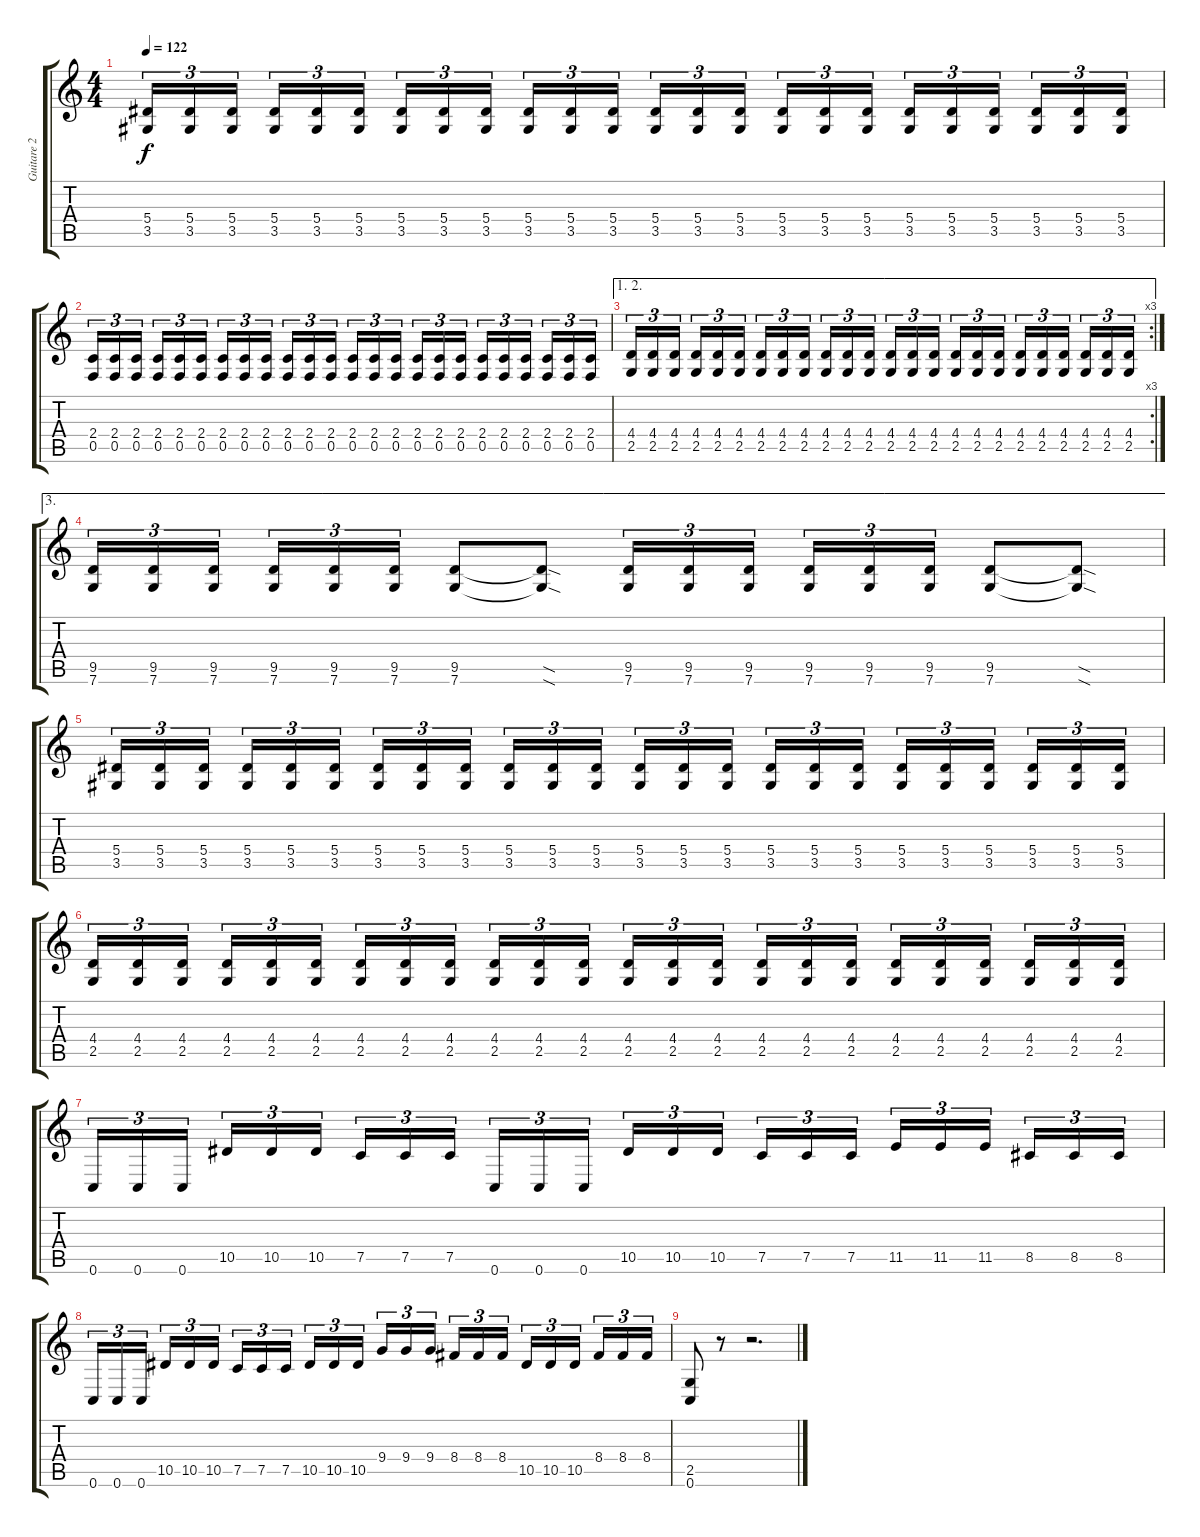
\track ("Guitare 2" "Guitare 2") {instrument distortionguitar}
\staff {score tabs}
\tuning (C4 G3 Eb3 Bb2 F2 C2) {hide}
\ts (4 4)
\tempo 122
\clef g2
\ks c
(5.4 3.5).16{tu (3 2) dy f} (5.4 3.5).16{tu (3 2)} (5.4 3.5).16{tu (3 2) beam splitsecondary} (5.4 3.5).16{tu (3 2)} (5.4 3.5).16{tu (3 2)} (5.4 3.5).16{tu (3 2)} (5.4 3.5).16{tu (3 2)} (5.4 3.5).16{tu (3 2)} (5.4 3.5).16{tu (3 2) beam splitsecondary} (5.4 3.5).16{tu (3 2)} (5.4 3.5).16{tu (3 2)} (5.4 3.5).16{tu (3 2)} (5.4 3.5).16{tu (3 2)} (5.4 3.5).16{tu (3 2)} (5.4 3.5).16{tu (3 2) beam splitsecondary} (5.4 3.5).16{tu (3 2)} (5.4 3.5).16{tu (3 2)} (5.4 3.5).16{tu (3 2)} (5.4 3.5).16{tu (3 2)} (5.4 3.5).16{tu (3 2)} (5.4 3.5).16{tu (3 2) beam splitsecondary} (5.4 3.5).16{tu (3 2)} (5.4 3.5).16{tu (3 2)} (5.4 3.5).16{tu (3 2)} |
(2.4 0.5).16{tu (3 2)} (2.4 0.5).16{tu (3 2)} (2.4 0.5).16{tu (3 2) beam splitsecondary} (2.4 0.5).16{tu (3 2)} (2.4 0.5).16{tu (3 2)} (2.4 0.5).16{tu (3 2)} (2.4 0.5).16{tu (3 2)} (2.4 0.5).16{tu (3 2)} (2.4 0.5).16{tu (3 2) beam splitsecondary} (2.4 0.5).16{tu (3 2)} (2.4 0.5).16{tu (3 2)} (2.4 0.5).16{tu (3 2)} (2.4 0.5).16{tu (3 2)} (2.4 0.5).16{tu (3 2)} (2.4 0.5).16{tu (3 2) beam splitsecondary} (2.4 0.5).16{tu (3 2)} (2.4 0.5).16{tu (3 2)} (2.4 0.5).16{tu (3 2)} (2.4 0.5).16{tu (3 2)} (2.4 0.5).16{tu (3 2)} (2.4 0.5).16{tu (3 2) beam splitsecondary} (2.4 0.5).16{tu (3 2)} (2.4 0.5).16{tu (3 2)} (2.4 0.5).16{tu (3 2)} |
\ae (1 2)
\rc 3
(4.4 2.5).16{tu (3 2)} (4.4 2.5).16{tu (3 2)} (4.4 2.5).16{tu (3 2) beam splitsecondary} (4.4 2.5).16{tu (3 2)} (4.4 2.5).16{tu (3 2)} (4.4 2.5).16{tu (3 2)} (4.4 2.5).16{tu (3 2)} (4.4 2.5).16{tu (3 2)} (4.4 2.5).16{tu (3 2) beam splitsecondary} (4.4 2.5).16{tu (3 2)} (4.4 2.5).16{tu (3 2)} (4.4 2.5).16{tu (3 2)} (4.4 2.5).16{tu (3 2)} (4.4 2.5).16{tu (3 2)} (4.4 2.5).16{tu (3 2) beam splitsecondary} (4.4 2.5).16{tu (3 2)} (4.4 2.5).16{tu (3 2)} (4.4 2.5).16{tu (3 2)} (4.4 2.5).16{tu (3 2)} (4.4 2.5).16{tu (3 2)} (4.4 2.5).16{tu (3 2) beam splitsecondary} (4.4 2.5).16{tu (3 2)} (4.4 2.5).16{tu (3 2)} (4.4 2.5).16{tu (3 2)} |
\ae 3
(9.5 7.6).16{tu (3 2)} (9.5 7.6).16{tu (3 2)} (9.5 7.6).16{tu (3 2) beam splitsecondary} (9.5 7.6).16{tu (3 2)} (9.5 7.6).16{tu (3 2)} (9.5 7.6).16{tu (3 2)} (9.5 7.6).8 (9.5{sod t} 7.6{sod t}).8 (9.5 7.6).16{tu (3 2)} (9.5 7.6).16{tu (3 2)} (9.5 7.6).16{tu (3 2) beam splitsecondary} (9.5 7.6).16{tu (3 2)} (9.5 7.6).16{tu (3 2)} (9.5 7.6).16{tu (3 2)} (9.5 7.6).8 (9.5{sod t} 7.6{sod t}).8 |
(5.4 3.5).16{tu (3 2)} (5.4 3.5).16{tu (3 2)} (5.4 3.5).16{tu (3 2) beam splitsecondary} (5.4 3.5).16{tu (3 2)} (5.4 3.5).16{tu (3 2)} (5.4 3.5).16{tu (3 2)} (5.4 3.5).16{tu (3 2)} (5.4 3.5).16{tu (3 2)} (5.4 3.5).16{tu (3 2) beam splitsecondary} (5.4 3.5).16{tu (3 2)} (5.4 3.5).16{tu (3 2)} (5.4 3.5).16{tu (3 2)} (5.4 3.5).16{tu (3 2)} (5.4 3.5).16{tu (3 2)} (5.4 3.5).16{tu (3 2) beam splitsecondary} (5.4 3.5).16{tu (3 2)} (5.4 3.5).16{tu (3 2)} (5.4 3.5).16{tu (3 2)} (5.4 3.5).16{tu (3 2)} (5.4 3.5).16{tu (3 2)} (5.4 3.5).16{tu (3 2) beam splitsecondary} (5.4 3.5).16{tu (3 2)} (5.4 3.5).16{tu (3 2)} (5.4 3.5).16{tu (3 2)} |
(4.4 2.5).16{tu (3 2)} (4.4 2.5).16{tu (3 2)} (4.4 2.5).16{tu (3 2) beam splitsecondary} (4.4 2.5).16{tu (3 2)} (4.4 2.5).16{tu (3 2)} (4.4 2.5).16{tu (3 2)} (4.4 2.5).16{tu (3 2)} (4.4 2.5).16{tu (3 2)} (4.4 2.5).16{tu (3 2) beam splitsecondary} (4.4 2.5).16{tu (3 2)} (4.4 2.5).16{tu (3 2)} (4.4 2.5).16{tu (3 2)} (4.4 2.5).16{tu (3 2)} (4.4 2.5).16{tu (3 2)} (4.4 2.5).16{tu (3 2) beam splitsecondary} (4.4 2.5).16{tu (3 2)} (4.4 2.5).16{tu (3 2)} (4.4 2.5).16{tu (3 2)} (4.4 2.5).16{tu (3 2)} (4.4 2.5).16{tu (3 2)} (4.4 2.5).16{tu (3 2) beam splitsecondary} (4.4 2.5).16{tu (3 2)} (4.4 2.5).16{tu (3 2)} (4.4 2.5).16{tu (3 2)} |
0.6.16{tu (3 2)} 0.6.16{tu (3 2)} 0.6.16{tu (3 2) beam splitsecondary} 10.5.16{tu (3 2)} 10.5.16{tu (3 2)} 10.5.16{tu (3 2)} 7.5.16{tu (3 2)} 7.5.16{tu (3 2)} 7.5.16{tu (3 2) beam splitsecondary} 0.6.16{tu (3 2)} 0.6.16{tu (3 2)} 0.6.16{tu (3 2)} 10.5.16{tu (3 2)} 10.5.16{tu (3 2)} 10.5.16{tu (3 2) beam splitsecondary} 7.5.16{tu (3 2)} 7.5.16{tu (3 2)} 7.5.16{tu (3 2)} 11.5.16{tu (3 2)} 11.5.16{tu (3 2)} 11.5.16{tu (3 2) beam splitsecondary} 8.5.16{tu (3 2)} 8.5.16{tu (3 2)} 8.5.16{tu (3 2)} |
0.6.16{tu (3 2)} 0.6.16{tu (3 2)} 0.6.16{tu (3 2) beam splitsecondary} 10.5.16{tu (3 2)} 10.5.16{tu (3 2)} 10.5.16{tu (3 2)} 7.5.16{tu (3 2)} 7.5.16{tu (3 2)} 7.5.16{tu (3 2) beam splitsecondary} 10.5.16{tu (3 2)} 10.5.16{tu (3 2)} 10.5.16{tu (3 2)} 9.4.16{tu (3 2)} 9.4.16{tu (3 2)} 9.4.16{tu (3 2) beam splitsecondary} 8.4.16{tu (3 2)} 8.4.16{tu (3 2)} 8.4.16{tu (3 2)} 10.5.16{tu (3 2)} 10.5.16{tu (3 2)} 10.5.16{tu (3 2) beam splitsecondary} 8.4.16{tu (3 2)} 8.4.16{tu (3 2)} 8.4.16{tu (3 2)} |
(2.5 0.6).8 r.8 r.2{d}
